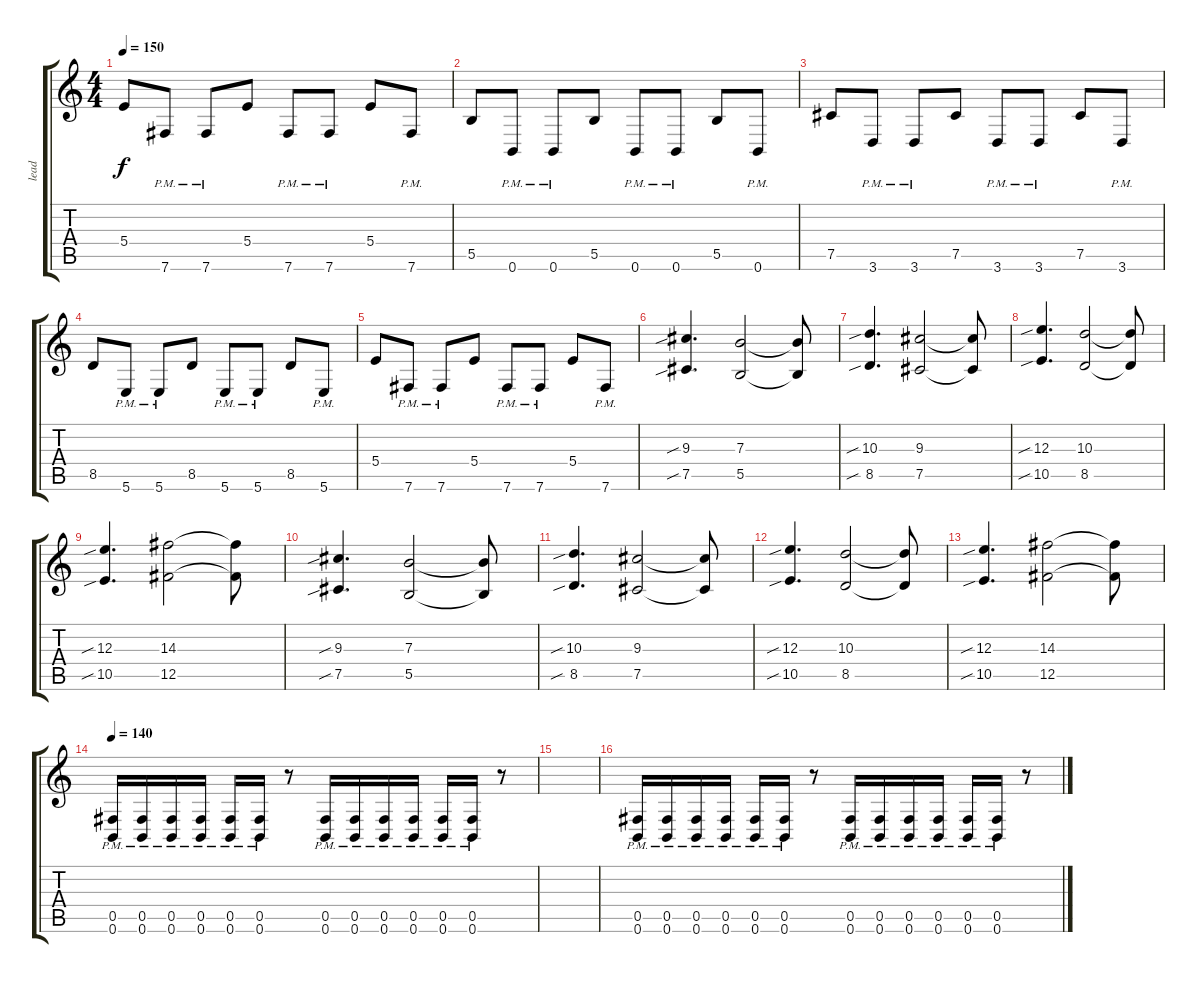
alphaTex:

\track ("lead" "lead") {instrument distortionguitar}
\staff {score tabs}
\tuning (Db4 Ab3 E3 B2 Gb2 B1) {hide}
\ts (4 4)
\tempo 150
\clef g2
\ks c
5.4.8{dy f} 7.6{pm}.8 7.6{pm}.8 5.4.8 7.6{pm}.8 7.6{pm}.8 5.4.8 7.6{pm}.8 |
5.5.8 0.6{pm}.8 0.6{pm}.8 5.5.8 0.6{pm}.8 0.6{pm}.8 5.5.8 0.6{pm}.8 |
7.5.8 3.6{pm}.8 3.6{pm}.8 7.5.8 3.6{pm}.8 3.6{pm}.8 7.5.8 3.6{pm}.8 |
8.5.8 5.6{pm}.8 5.6{pm}.8 8.5.8 5.6{pm}.8 5.6{pm}.8 8.5.8 5.6{pm}.8 |
5.4.8 7.6{pm}.8 7.6{pm}.8 5.4.8 7.6{pm}.8 7.6{pm}.8 5.4.8 7.6{pm}.8 |
(9.3{sib} 7.5{sib}).4{d} (7.3 5.5).2 (7.3{t} 5.5{t}).8 |
(10.3{sib} 8.5{sib}).4{d} (9.3 7.5).2 (9.3{t} 7.5{t}).8 |
(12.3{sib} 10.5{sib}).4{d} (10.3 8.5).2 (10.3{t} 8.5{t}).8 |
(12.3{sib} 10.5{sib}).4{d} (14.3 12.5).2 (14.3{t} 12.5{t}).8 |
(9.3{sib} 7.5{sib}).4{d} (7.3 5.5).2 (7.3{t} 5.5{t}).8 |
(10.3{sib} 8.5{sib}).4{d} (9.3 7.5).2 (9.3{t} 7.5{t}).8 |
(12.3{sib} 10.5{sib}).4{d} (10.3 8.5).2 (10.3{t} 8.5{t}).8 |
(12.3{sib} 10.5{sib}).4{d} (14.3 12.5).2 (14.3{t} 12.5{t}).8 |
\tempo 140
(0.5{pm} 0.6{pm}).16 (0.5{pm} 0.6{pm}).16 (0.5{pm} 0.6{pm}).16 (0.5{pm} 0.6{pm}).16 (0.5{pm} 0.6{pm}).16 (0.5{pm} 0.6{pm}).16 r.8 (0.5{pm} 0.6{pm}).16 (0.5{pm} 0.6{pm}).16 (0.5{pm} 0.6{pm}).16 (0.5{pm} 0.6{pm}).16 (0.5{pm} 0.6{pm}).16 (0.5{pm} 0.6{pm}).16 r.8 |
|
(0.5{pm} 0.6{pm}).16 (0.5{pm} 0.6{pm}).16 (0.5{pm} 0.6{pm}).16 (0.5{pm} 0.6{pm}).16 (0.5{pm} 0.6{pm}).16 (0.5{pm} 0.6{pm}).16 r.8 (0.5{pm} 0.6{pm}).16 (0.5{pm} 0.6{pm}).16 (0.5{pm} 0.6{pm}).16 (0.5{pm} 0.6{pm}).16 (0.5{pm} 0.6{pm}).16 (0.5{pm} 0.6{pm}).16 r.8
